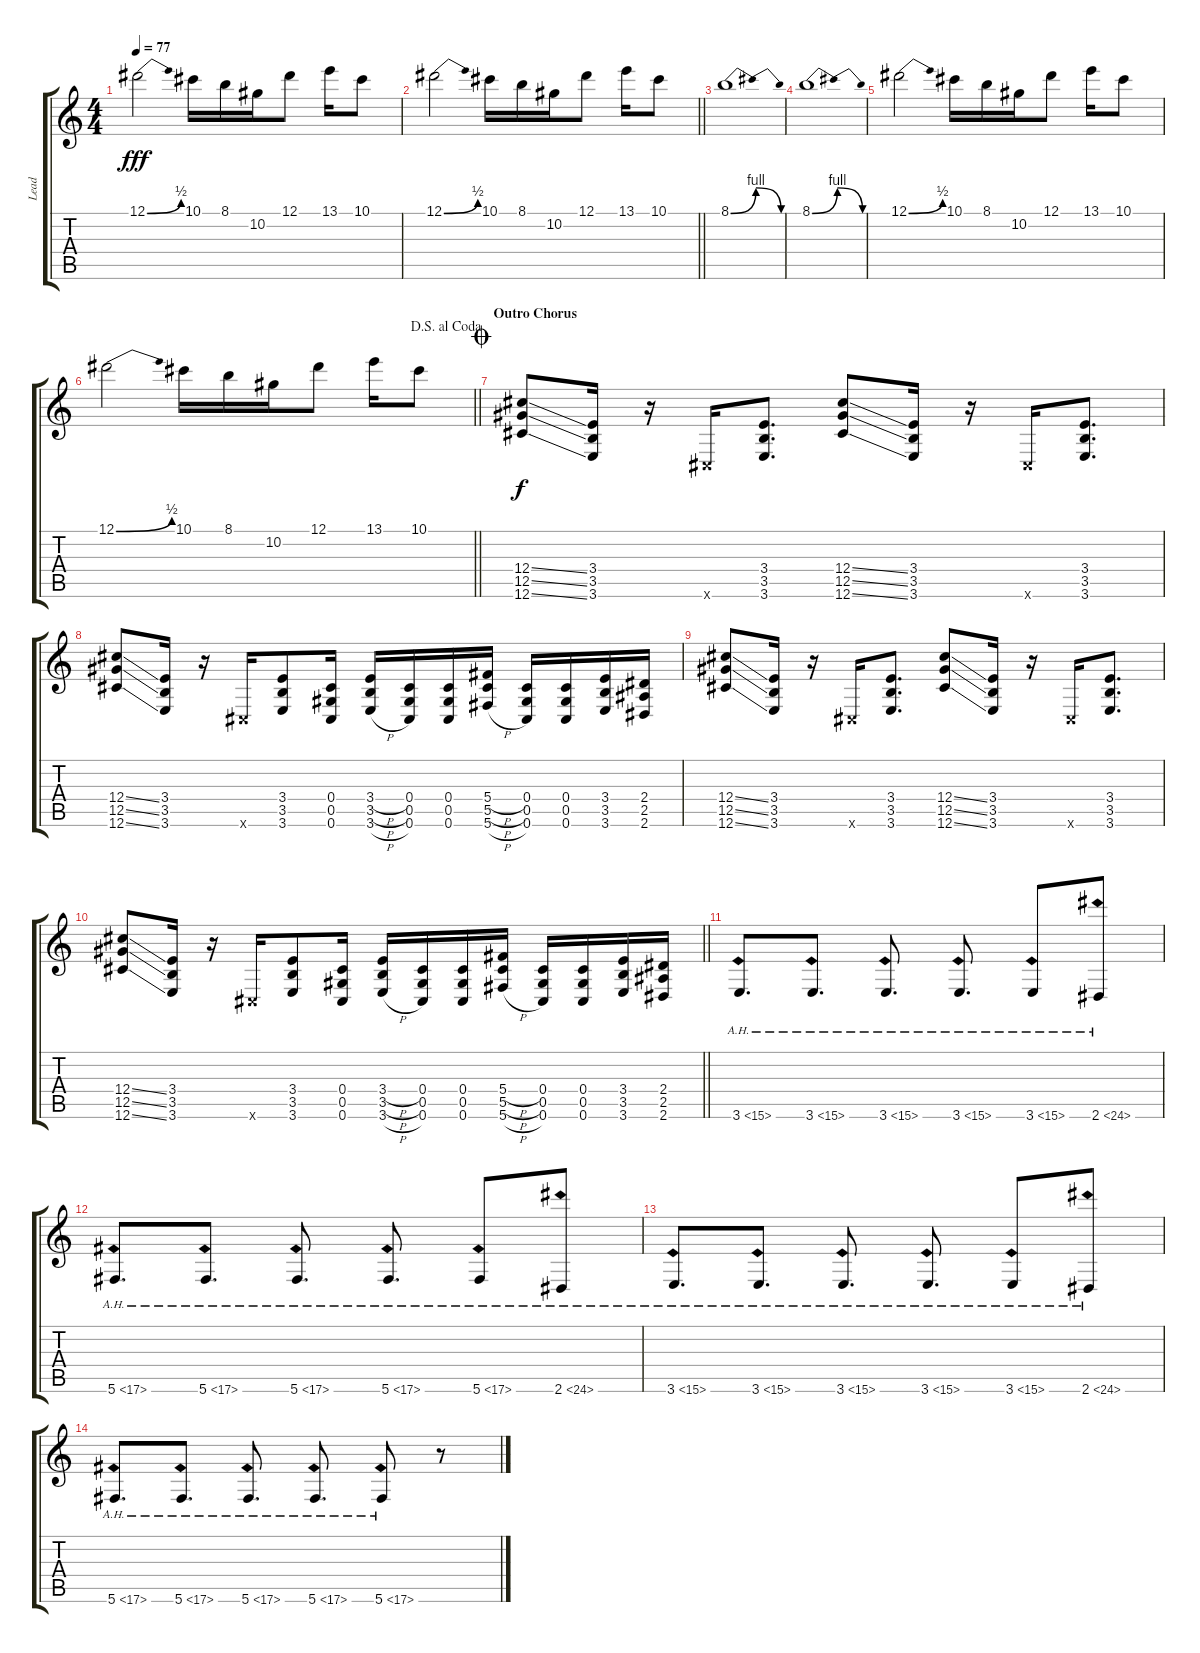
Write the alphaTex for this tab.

\track ("Lead" "Lead") {instrument distortionguitar}
\staff {score tabs}
\tuning (Eb4 Bb3 Gb3 Db3 Ab2 Db2) {hide}
\ts (4 4)
\tempo 77
\clef g2
\ks c
12.1{be (bend 0 0 60 2)}.2{dy fff} 10.1.16 8.1.16 10.2.16 12.1.8 13.1.16 10.1.8 |
\barLineRight lightlight
12.1{be (bend 0 0 60 2)}.2 10.1.16 8.1.16 10.2.16 12.1.8 13.1.16 10.1.8 |
8.1{be (bendrelease 0 0 10 4 20 4 60 0)}.1 |
8.1{be (bendrelease 0 0 10 4 20 4 60 0)}.1 |
12.1{be (bend 0 0 60 2)}.2 10.1.16 8.1.16 10.2.16 12.1.8 13.1.16 10.1.8 |
\jump dalsegnoalcoda
\barLineRight lightlight
12.1{be (bend 0 0 60 2)}.2 10.1.16 8.1.16 10.2.16 12.1.8 13.1.16 10.1.8 |
\section ("" "Outro Chorus")
\jump coda
(12.4{ss} 12.5{ss} 12.6{ss}).8{dy f} (3.4 3.5 3.6).16 r.16 0.6{x}.16 (3.4 3.5 3.6).8{d} (12.4{ss} 12.5{ss} 12.6{ss}).8 (3.4 3.5 3.6).16 r.16 0.6{x}.16 (3.4 3.5 3.6).8{d} |
(12.4{ss} 12.5{ss} 12.6{ss}).8 (3.4 3.5 3.6).16 r.16 0.6{x}.16 (3.4 3.5 3.6).8 (0.4 0.5 0.6).16 (3.4{h} 3.5{h} 3.6{h}).16 (0.4 0.5 0.6).16 (0.4 0.5 0.6).16 (5.4{h} 5.5{h} 5.6{h}).16 (0.4 0.5 0.6).16 (0.4 0.5 0.6).16 (3.4 3.5 3.6).16 (2.4 2.5 2.6).16 |
(12.4{ss} 12.5{ss} 12.6{ss}).8 (3.4 3.5 3.6).16 r.16 0.6{x}.16 (3.4 3.5 3.6).8{d} (12.4{ss} 12.5{ss} 12.6{ss}).8 (3.4 3.5 3.6).16 r.16 0.6{x}.16 (3.4 3.5 3.6).8{d} |
\barLineRight lightlight
(12.4{ss} 12.5{ss} 12.6{ss}).8 (3.4 3.5 3.6).16 r.16 0.6{x}.16 (3.4 3.5 3.6).8 (0.4 0.5 0.6).16 (3.4{h} 3.5{h} 3.6{h}).16 (0.4 0.5 0.6).16 (0.4 0.5 0.6).16 (5.4{h} 5.5{h} 5.6{h}).16 (0.4 0.5 0.6).16 (0.4 0.5 0.6).16 (3.4 3.5 3.6).16 (2.4 2.5 2.6).16 |
3.6{ah 12}.8{d} 3.6{ah 12}.8{d} 3.6{ah 12}.8{d} 3.6{ah 12}.8{d} 3.6{ah 12}.8 2.6{ah 22}.8 |
5.6{ah 12}.8{d} 5.6{ah 12}.8{d} 5.6{ah 12}.8{d} 5.6{ah 12}.8{d} 5.6{ah 12}.8 2.6{ah 22}.8 |
3.6{ah 12}.8{d} 3.6{ah 12}.8{d} 3.6{ah 12}.8{d} 3.6{ah 12}.8{d} 3.6{ah 12}.8 2.6{ah 22}.8 |
5.6{ah 12}.8{d} 5.6{ah 12}.8{d} 5.6{ah 12}.8{d} 5.6{ah 12}.8{d} 5.6{ah 12}.8 r.8
